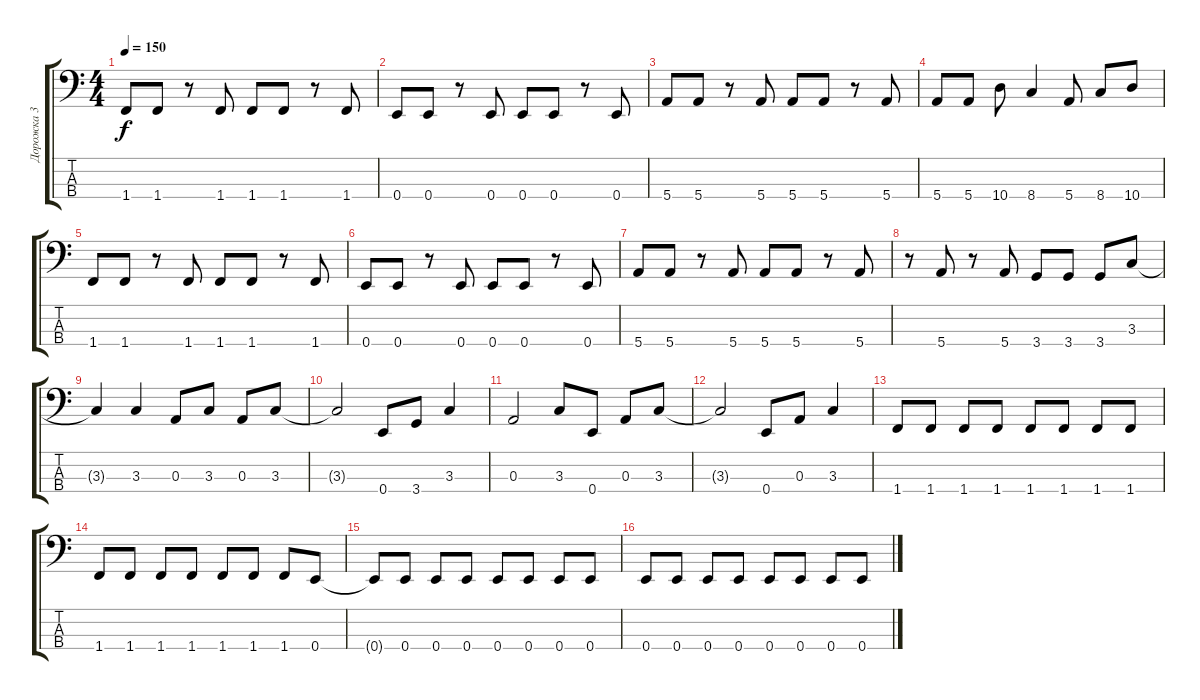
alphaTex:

\track ("Дорожка 3" "Дорожка 3") {instrument electricbassfinger}
\staff {score tabs}
\tuning (G2 D2 A1 E1) {hide}
\ts (4 4)
\tempo 150
\clef f4
\ks c
1.4.8{dy f} 1.4.8 r.8 1.4.8 1.4.8 1.4.8 r.8 1.4.8 |
0.4.8 0.4.8 r.8 0.4.8 0.4.8 0.4.8 r.8 0.4.8 |
5.4.8 5.4.8 r.8 5.4.8 5.4.8 5.4.8 r.8 5.4.8 |
5.4.8 5.4.8 10.4.8 8.4.4 5.4.8 8.4.8 10.4.8 |
1.4.8 1.4.8 r.8 1.4.8 1.4.8 1.4.8 r.8 1.4.8 |
0.4.8 0.4.8 r.8 0.4.8 0.4.8 0.4.8 r.8 0.4.8 |
5.4.8 5.4.8 r.8 5.4.8 5.4.8 5.4.8 r.8 5.4.8 |
r.8 5.4.8 r.8 5.4.8 3.4.8 3.4.8 3.4.8 3.3.8 |
3.3{t}.4 3.3.4 0.3.8 3.3.8 0.3.8 3.3.8 |
3.3{t}.2 0.4.8 3.4.8 3.3.4 |
0.3.2 3.3.8 0.4.8 0.3.8 3.3.8 |
3.3{t}.2 0.4.8 0.3.8 3.3.4 |
1.4.8 1.4.8 1.4.8 1.4.8 1.4.8 1.4.8 1.4.8 1.4.8 |
1.4.8 1.4.8 1.4.8 1.4.8 1.4.8 1.4.8 1.4.8 0.4.8 |
0.4{t}.8 0.4.8 0.4.8 0.4.8 0.4.8 0.4.8 0.4.8 0.4.8 |
0.4.8 0.4.8 0.4.8 0.4.8 0.4.8 0.4.8 0.4.8 0.4.8
